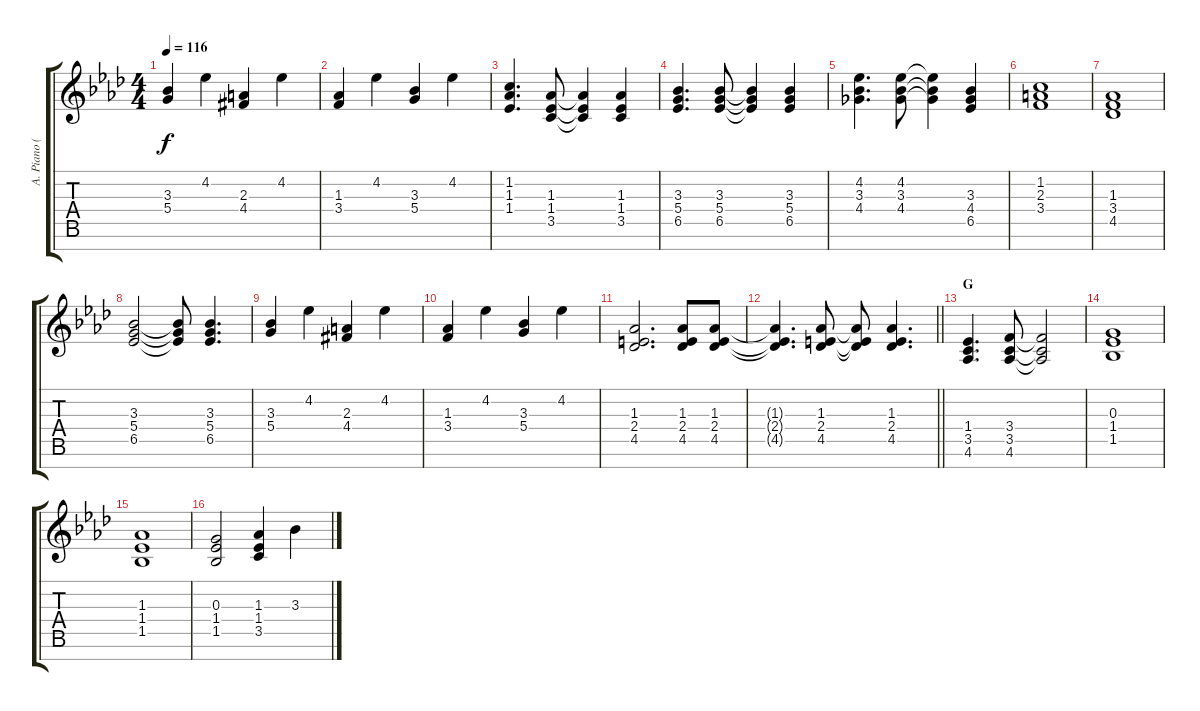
\track ("A. Piano (Right Hand)" "A. Piano (") {instrument acousticgrandpiano}
\staff {score tabs}
\tuning (E5 B4 G4 D4 A3 E3 B2) {hide}
\ts (4 4)
\tempo 116
\clef g2
\ks ab
(3.3 5.4).4{dy f} 4.2.4 (2.3 4.4{acc #}).4 4.2.4 |
(1.3 3.4).4 4.2.4 (3.3 5.4).4 4.2.4 |
(1.2 1.3 1.4).4{d} (1.3 1.4 3.5).8 (1.3{t} 1.4{t} 3.5{t}).4 (1.3 1.4 3.5).4 |
(3.3 5.4 6.5).4{d} (3.3 5.4 6.5).8 (3.3{t} 5.4{t} 6.5{t}).4 (3.3 5.4 6.5).4 |
(4.2 3.3 4.4).4{d} (4.2 3.3 4.4).8 (4.2{t} 3.3{t} 4.4{t}).4 (3.3 4.4 6.5).4 |
(1.2 2.3 3.4).1 |
(1.3 3.4 4.5).1 |
(3.3 5.4 6.5).2 (3.3{t} 5.4{t} 6.5{t}).8 (3.3 5.4 6.5).4{d} |
(3.3 5.4).4 4.2.4 (2.3 4.4{acc #}).4 4.2.4 |
(1.3 3.4).4 4.2.4 (3.3 5.4).4 4.2.4 |
(1.3 2.4 4.5).2{d} (1.3 2.4 4.5).8 (1.3 2.4 4.5).8 |
\barLineRight lightlight
(1.3{t} 2.4{t} 4.5{t}).4{d} (1.3 2.4 4.5).8 (1.3{t} 2.4{t} 4.5{t}).8 (1.3 2.4 4.5).4{d} |
\section ("" "G")
(1.4 3.5 4.6).4{d} (3.4 3.5 4.6).8 (3.4{t} 3.5{t} 4.6{t}).2 |
(0.3 1.4 1.5).1 |
(1.3 1.4 1.5).1 |
(0.3 1.4 1.5).2 (1.3 1.4 3.5).4 3.3.4
